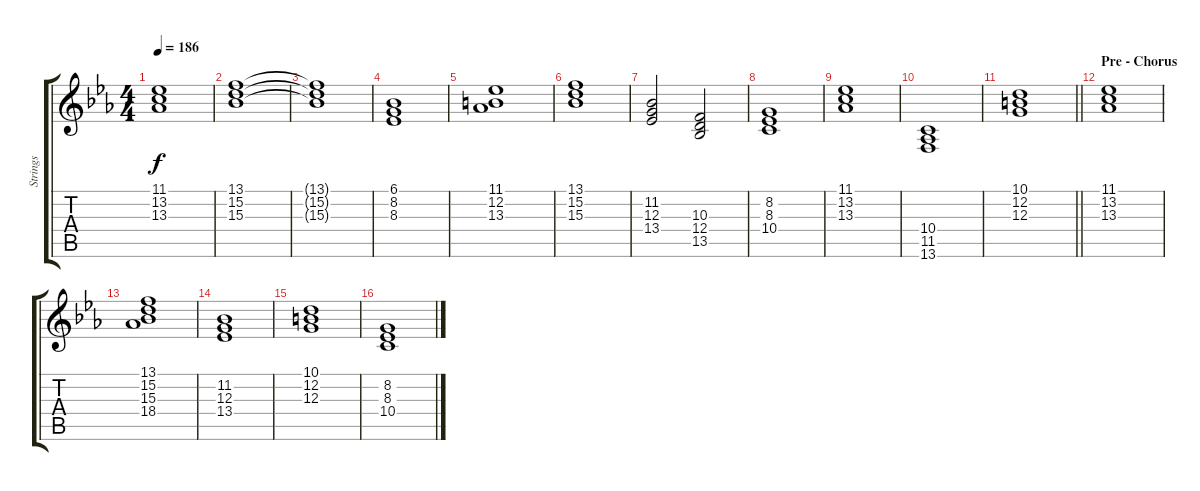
\track ("Strings" "Strings") {instrument stringensemble1}
\staff {score tabs}
\tuning (E4 B3 G3 D3 A2 E2) {hide}
\ts (4 4)
\tempo 186
\clef g2
\ks eb
(11.1 13.2 13.3).1{dy f} |
(13.1 15.2 15.3).1 |
(13.1{t} 15.2{t} 15.3{t}).1 |
(6.1 8.2 8.3).1 |
(11.1 12.2 13.3).1 |
(13.1 15.2 15.3).1 |
(11.2 12.3 13.4).2 (10.3 12.4 13.5).2 |
(8.2 8.3 10.4).1 |
(11.1 13.2 13.3).1 |
(10.4 11.5 13.6).1 |
\barLineRight lightlight
(10.1 12.2 12.3).1 |
\section ("" "Pre - Chorus")
(11.1 13.2 13.3).1 |
(13.1 15.2 15.3 18.4).1 |
(11.2 12.3 13.4).1 |
(10.1 12.2 12.3).1 |
(8.2 8.3 10.4).1
